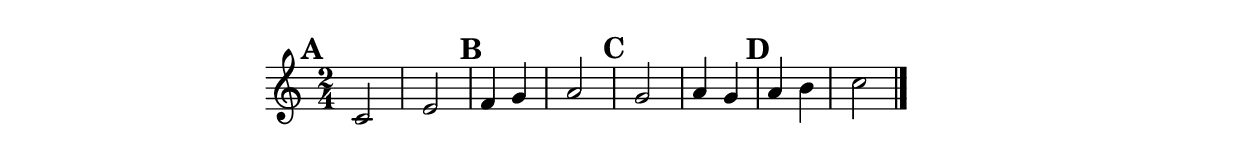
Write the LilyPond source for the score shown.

\version "2.18.2"

\paper{
  indent=0\mm
  line-width=120\mm
  oddFooterMarkup=##f
  oddHeaderMarkup=##f
  bookTitleMarkup = ##f
  scoreTitleMarkup = ##f
}

\relative c' {

\set Score.markFormatter = #format-mark-circle-numbers

\time 2/4
  \mark \default
  c2 | e | 
  \mark \default
  f4 g | a2 |
  \mark \default
  g | a4 g |
  \mark \default
  a4 b | c2 |  
  \bar "|."

}
